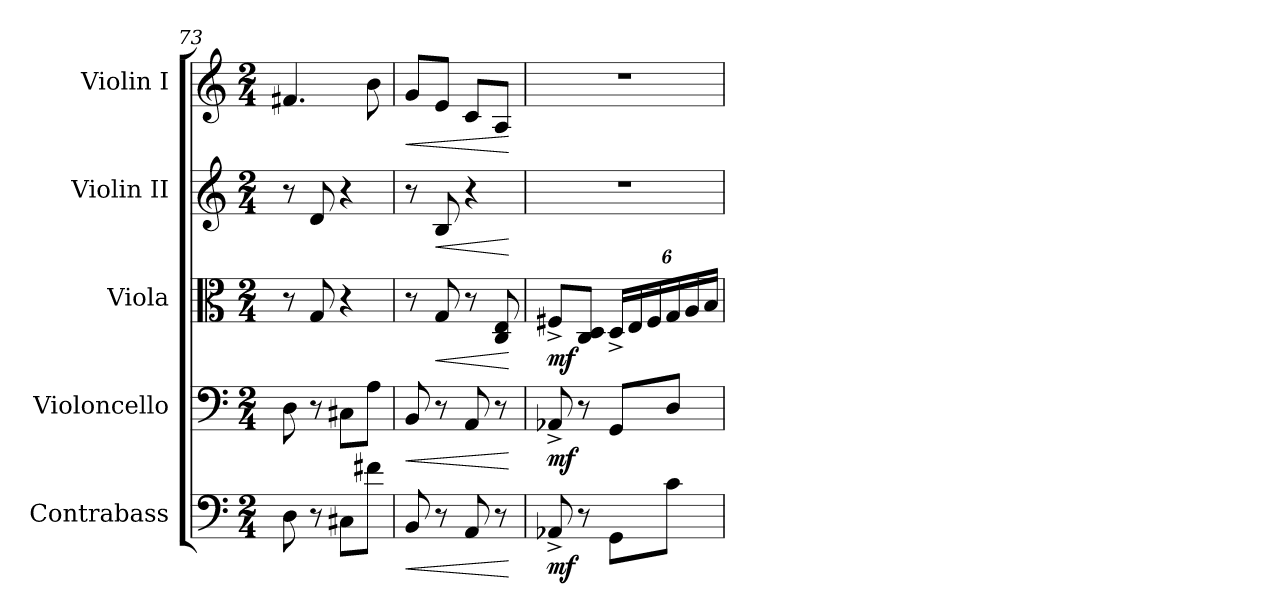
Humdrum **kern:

**kern	**dynam	**kern	**dynam	**kern	**dynam	**kern	**dynam	**kern	**dynam
*part5	*part5	*part4	*part4	*part3	*part3	*part2	*part2	*part1	*part1
*staff5	*staff5	*staff4	*staff4	*staff3	*staff3	*staff2	*staff2	*staff1	*staff1
*I"Contrabass	*	*I"Violoncello	*	*I"Viola	*	*I"Violin II	*	*I"Violin I	*
*I'Cb.	*	*I'Vc.	*	*I'Vla.	*	*I'Vln. II	*	*I'Vln. I	*
*clefF4	*	*clefF4	*	*clefC3	*	*clefG2	*	*clefG2	*
*ITrd7c12	*	*	*	*	*	*	*	*	*
*k[]	*	*k[]	*	*k[]	*	*k[]	*	*k[]	*
*M2/4	*	*M2/4	*	*M2/4	*	*M2/4	*	*M2/4	*
=73	=73	=73	=73	=73	=73	=73	=73	=73	=73
8DD\	.	8D\	.	8r	.	8r	.	4.f#X/	.
8r	.	8r	.	8G/	.	8d/	.	.	.
8CC#X\L	.	8C#X\L	.	4r	.	4r	.	.	.
8F#X\J	.	8A\J	.	.	.	.	.	8b\	.
=74	=74	=74	=74	=74	=74	=74	=74	=74	=74
!	!LO:HP:b	!	!LO:HP:b	!	!	!	!	!	!LO:HP:b
8BBB/	<	8BB/	<	8r	.	8r	.	8g/L	<
!	!	!	!	!	!LO:HP:b	!	!LO:HP:b	!	!
8r	.	8r	.	8G/	<	8B/	<	8e/J	.
8AAA/	.	8AA/	.	8r	.	4r	.	8c/L	.
8r	.	8r	.	8C/ 8E/	.	.	.	8A/J	.
.	[	.	[	.	[	.	[	.	[
=75	=75	=75	=75	=75	=75	=75	=75	=75	=75
!	!LO:DY:b	!	!LO:DY:b	!	!LO:DY:b	!	!	!	!
8AAA-X^/	mf	8AA-X^/	mf	8F#X^/L	mf	2r	.	2r	.
8r	.	8r	.	8C/ 8D/J	.	.	.	.	.
*	*	*	*	*Xbrackettup	*	*	*	*	*
8GGG\L	.	8GG/L	.	24D^/LL	.	.	.	.	.
.	.	.	.	24E/	.	.	.	.	.
.	.	.	.	24F#/	.	.	.	.	.
8C\J	.	8D/J	.	24G/	.	.	.	.	.
.	.	.	.	24A/	.	.	.	.	.
.	.	.	.	24B/JJ	.	.	.	.	.
=	=	=	=	=	=	=	=	=	=
*-	*-	*-	*-	*-	*-	*-	*-	*-	*-
